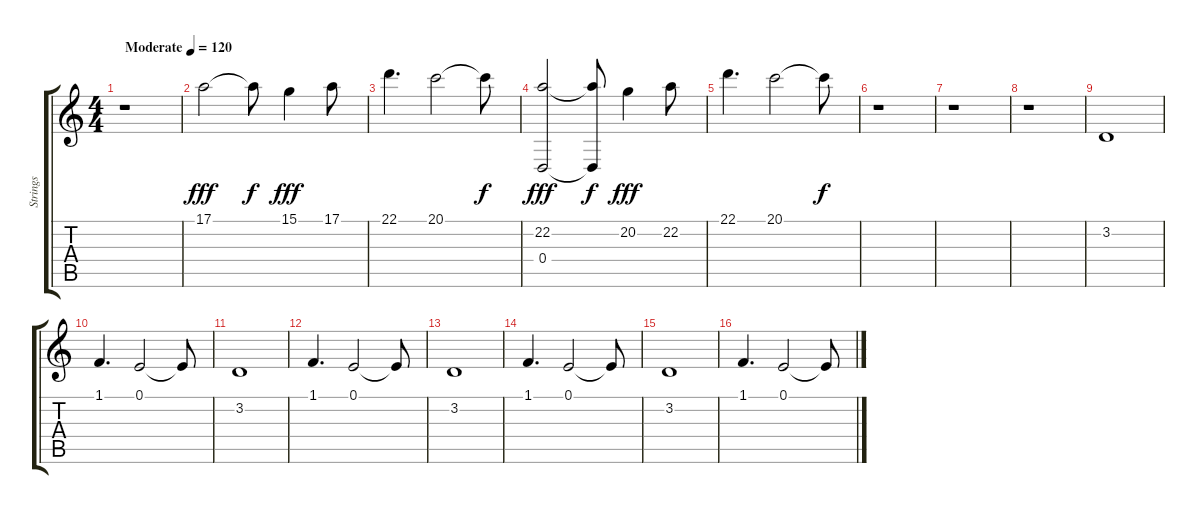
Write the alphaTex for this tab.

\track ("Strings" "Strings") {instrument stringensemble2}
\staff {score tabs}
\tuning (E4 B3 G3 D3 A2 E2) {hide}
\ts (4 4)
\tempo (120 "Moderate")
\clef g2
\ks c
r.1{dy fff instrument stringensemble2} |
17.1.2 17.1{t}.8{dy f} 15.1.4{dy fff} 17.1.8 |
22.1.4{d} 20.1.2 20.1{t}.8{dy f} |
(22.2 0.4).2{dy fff} (22.2{t} 0.4{t}).8{dy f} 20.2.4{dy fff} 22.2.8 |
22.1.4{d} 20.1.2 20.1{t}.8{dy f} |
r.1 |
r.1 |
r.1 |
3.2.1 |
1.1.4{d} 0.1.2 0.1{t}.8 |
3.2.1 |
1.1.4{d} 0.1.2 0.1{t}.8 |
3.2.1 |
1.1.4{d} 0.1.2 0.1{t}.8 |
3.2.1 |
1.1.4{d} 0.1.2 0.1{t}.8
